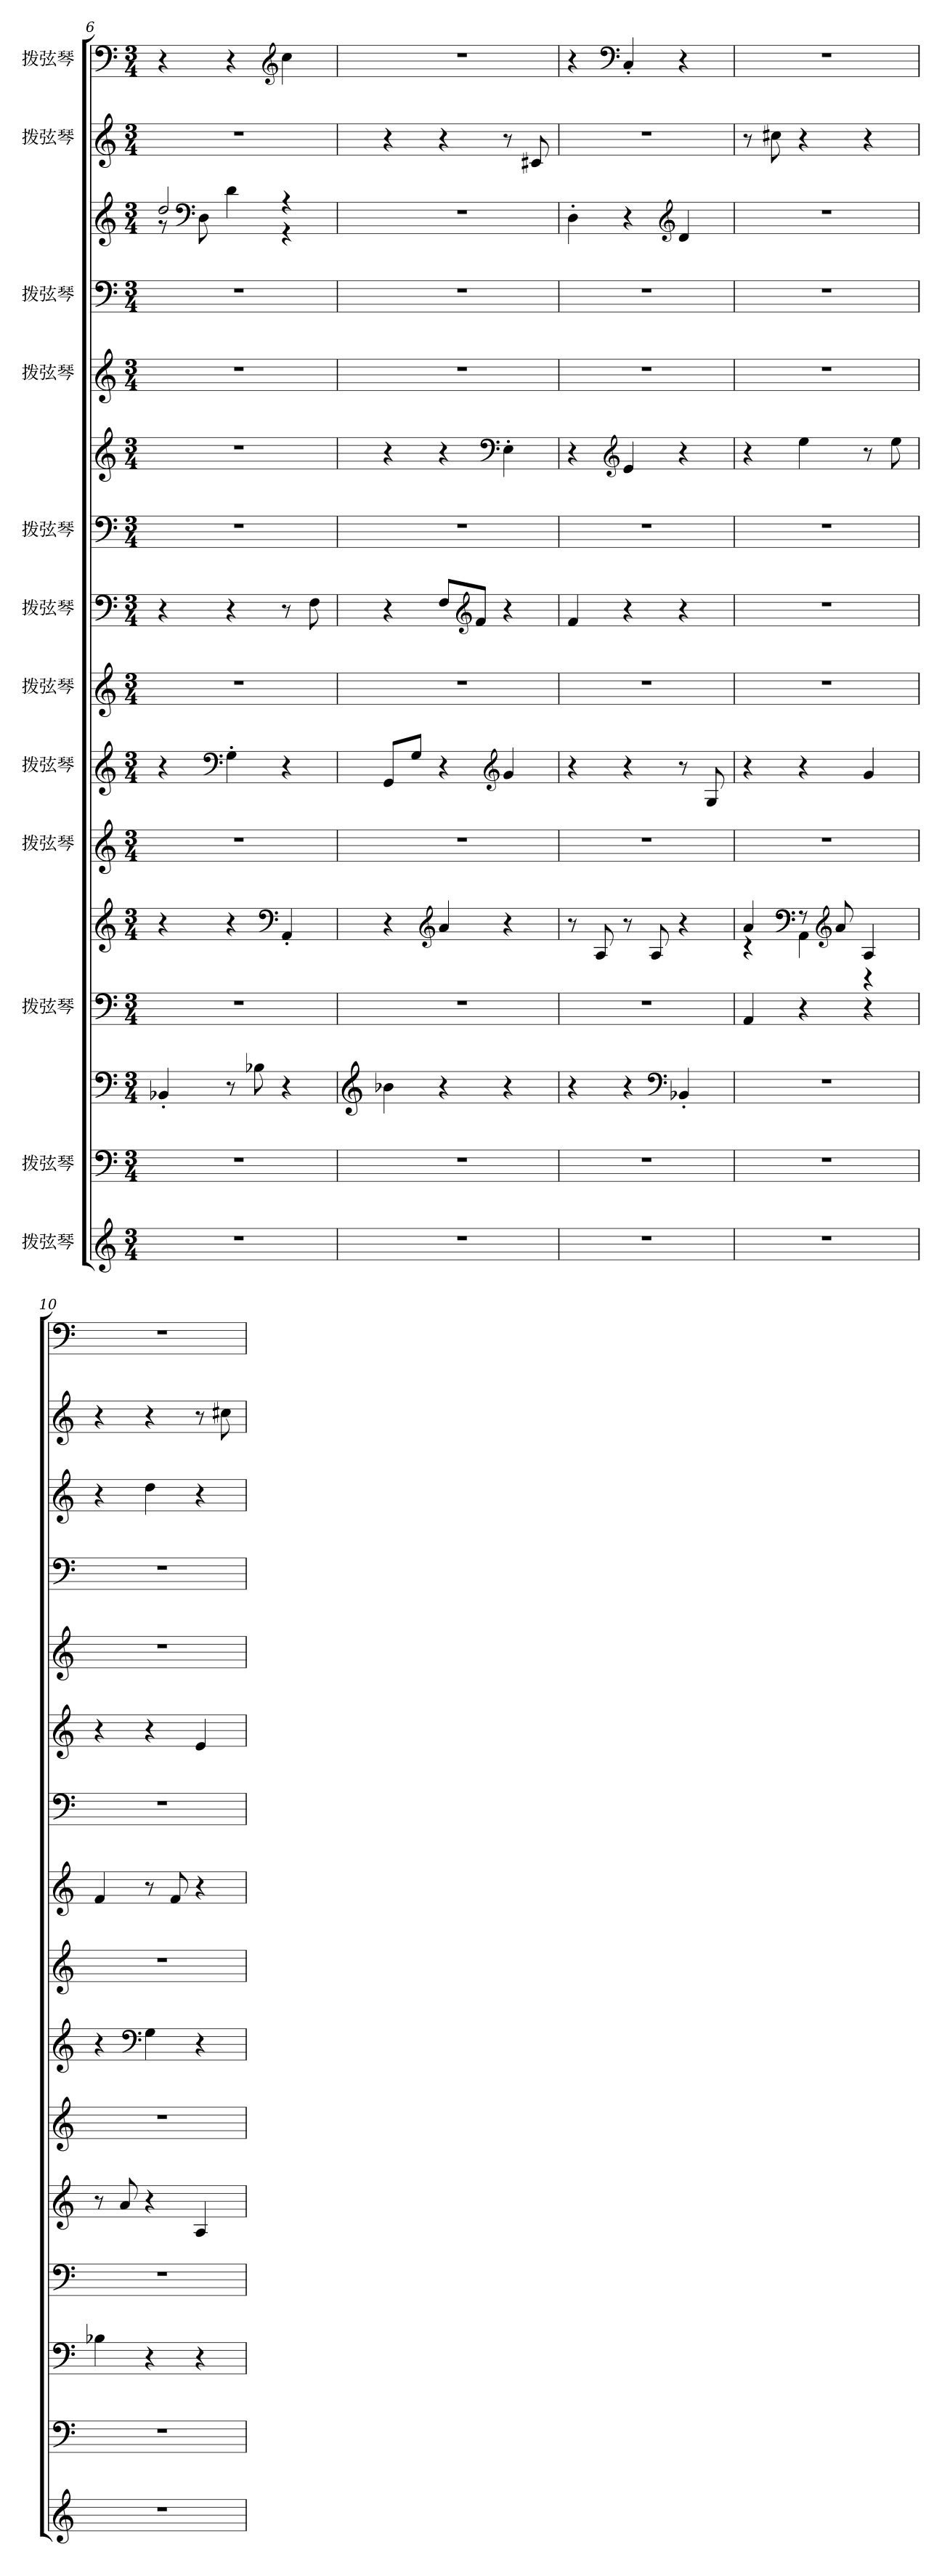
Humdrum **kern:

**kern	**kern	**kern	**kern	**kern	**kern	**kern	**kern	**kern	**kern	**kern	**kern	**kern	**kern	**kern	**kern
*part12	*part11	*part11	*part10	*part10	*part9	*part8	*part7	*part6	*part5	*part5	*part4	*part3	*part3	*part2	*part1
*staff16	*staff15	*staff14	*staff13	*staff12	*staff11	*staff10	*staff9	*staff8	*staff7	*staff6	*staff5	*staff4	*staff3	*staff2	*staff1
*I"拨弦琴	*I"拨弦琴	*	*I"拨弦琴	*	*I"拨弦琴	*I"拨弦琴	*I"拨弦琴	*I"拨弦琴	*I"拨弦琴	*	*I"拨弦琴	*I"拨弦琴	*	*I"拨弦琴	*I"拨弦琴
*clefG2	*clefF4	*clefF4	*clefF4	*clefG2	*clefG2	*clefG2	*clefG2	*clefF4	*clefF4	*clefG2	*clefG2	*clefF4	*clefG2	*clefG2	*clefF4
*k[]	*k[]	*k[]	*k[]	*k[]	*k[]	*k[]	*k[]	*k[]	*k[]	*k[]	*k[]	*k[]	*k[]	*k[]	*k[]
*M3/4	*M3/4	*M3/4	*M3/4	*M3/4	*M3/4	*M3/4	*M3/4	*M3/4	*M3/4	*M3/4	*M3/4	*M3/4	*M3/4	*M3/4	*M3/4
=6	=6	=6	=6	=6	=6	=6	=6	=6	=6	=6	=6	=6	=6	=6	=6
*	*	*	*	*	*	*	*	*	*	*	*	*	*^	*	*
2.r	2.r	4BB-X'/	2.r	4r	2.r	4r	2.r	4r	2.r	2.r	2.r	2.r	2dd/	8r	2.r	4r
*	*	*	*	*	*	*	*	*	*	*	*	*	*clefF4	*	*	*
.	.	.	.	.	.	.	.	.	.	.	.	.	.	8D\	.	.
*	*	*	*	*	*	*clefF4	*	*	*	*	*	*	*	*	*	*
.	.	8r	.	4r	.	4G'\	.	4r	.	.	.	.	.	4d\	.	4r
.	.	8B-X\	.	.	.	.	.	.	.	.	.	.	.	.	.	.
*	*	*	*	*clefF4	*	*	*	*	*	*	*	*	*	*	*	*clefG2
.	.	4r	.	4AA'/	.	4r	.	8r	.	.	.	.	4r	4r	.	4cc\
.	.	.	.	.	.	.	.	8F\	.	.	.	.	.	.	.	.
*	*	*	*	*	*	*	*	*	*	*	*	*	*v	*v	*	*
=7	=7	=7	=7	=7	=7	=7	=7	=7	=7	=7	=7	=7	=7	=7	=7
*	*	*clefG2	*	*	*	*	*	*	*	*	*	*	*	*	*
2.r	2.r	4b-X\	2.r	4r	2.r	8GG/L	2.r	4r	2.r	4r	2.r	2.r	2.r	4r	2.r
.	.	.	.	.	.	8G/J	.	.	.	.	.	.	.	.	.
*	*	*	*	*clefG2	*	*	*	*	*	*	*	*	*	*	*
.	.	4r	.	4a/	.	4r	.	8F/L	.	4r	.	.	.	4r	.
*	*	*	*	*	*	*	*	*clefG2	*	*	*	*	*	*	*
.	.	.	.	.	.	.	.	8f/J	.	.	.	.	.	.	.
*	*	*	*	*	*	*clefG2	*	*	*	*clefF4	*	*	*	*	*
.	.	4r	.	4r	.	4g/	.	4r	.	4E'\	.	.	.	8r	.
.	.	.	.	.	.	.	.	.	.	.	.	.	.	8c#X/	.
!!LO:PB:g=z
=8	=8	=8	=8	=8	=8	=8	=8	=8	=8	=8	=8	=8	=8	=8	=8
2.r	2.r	4r	2.r	8r	2.r	4r	2.r	4f/	2.r	4r	2.r	2.r	4D'\	2.r	4r
.	.	.	.	8A/	.	.	.	.	.	.	.	.	.	.	.
*	*	*	*	*	*	*	*	*	*	*clefG2	*	*	*	*	*clefF4
.	.	4r	.	8r	.	4r	.	4r	.	4e/	.	.	4r	.	4C'/
.	.	.	.	8A/	.	.	.	.	.	.	.	.	.	.	.
*	*	*clefF4	*	*	*	*	*	*	*	*	*	*	*clefG2	*	*
.	.	4BB-X'/	.	4r	.	8r	.	4r	.	4r	.	.	4d/	.	4r
.	.	.	.	.	.	8G/	.	.	.	.	.	.	.	.	.
=9	=9	=9	=9	=9	=9	=9	=9	=9	=9	=9	=9	=9	=9	=9	=9
*	*	*	*	*^	*	*	*	*	*	*	*	*	*	*	*
2.r	2.r	2.r	4AA/	4a/	4r	2.r	4r	2.r	2.r	2.r	4r	2.r	2.r	2.r	8r	2.r
.	.	.	.	.	.	.	.	.	.	.	.	.	.	.	8cc#X\	.
*	*	*	*	*clefF4	*	*	*	*	*	*	*	*	*	*	*	*
.	.	.	4r	8r	4AA\	.	4r	.	.	.	4ee\	.	.	.	4r	.
*	*	*	*	*clefG2	*	*	*	*	*	*	*	*	*	*	*	*
.	.	.	.	8a/	.	.	.	.	.	.	.	.	.	.	.	.
.	.	.	4r	4A/	4r	.	4g/	.	.	.	8r	.	.	.	4r	.
.	.	.	.	.	.	.	.	.	.	.	8ee\	.	.	.	.	.
*	*	*	*	*v	*v	*	*	*	*	*	*	*	*	*	*	*
=10	=10	=10	=10	=10	=10	=10	=10	=10	=10	=10	=10	=10	=10	=10	=10
2.r	2.r	4B-X\	2.r	8r	2.r	4r	2.r	4f/	2.r	4r	2.r	2.r	4r	4r	2.r
.	.	.	.	8a/	.	.	.	.	.	.	.	.	.	.	.
*	*	*	*	*	*	*clefF4	*	*	*	*	*	*	*	*	*
.	.	4r	.	4r	.	4G\	.	8r	.	4r	.	.	4dd\	4r	.
.	.	.	.	.	.	.	.	8f/	.	.	.	.	.	.	.
.	.	4r	.	4A/	.	4r	.	4r	.	4e/	.	.	4r	8r	.
.	.	.	.	.	.	.	.	.	.	.	.	.	.	8cc#X\	.
=	=	=	=	=	=	=	=	=	=	=	=	=	=	=	=
*-	*-	*-	*-	*-	*-	*-	*-	*-	*-	*-	*-	*-	*-	*-	*-
